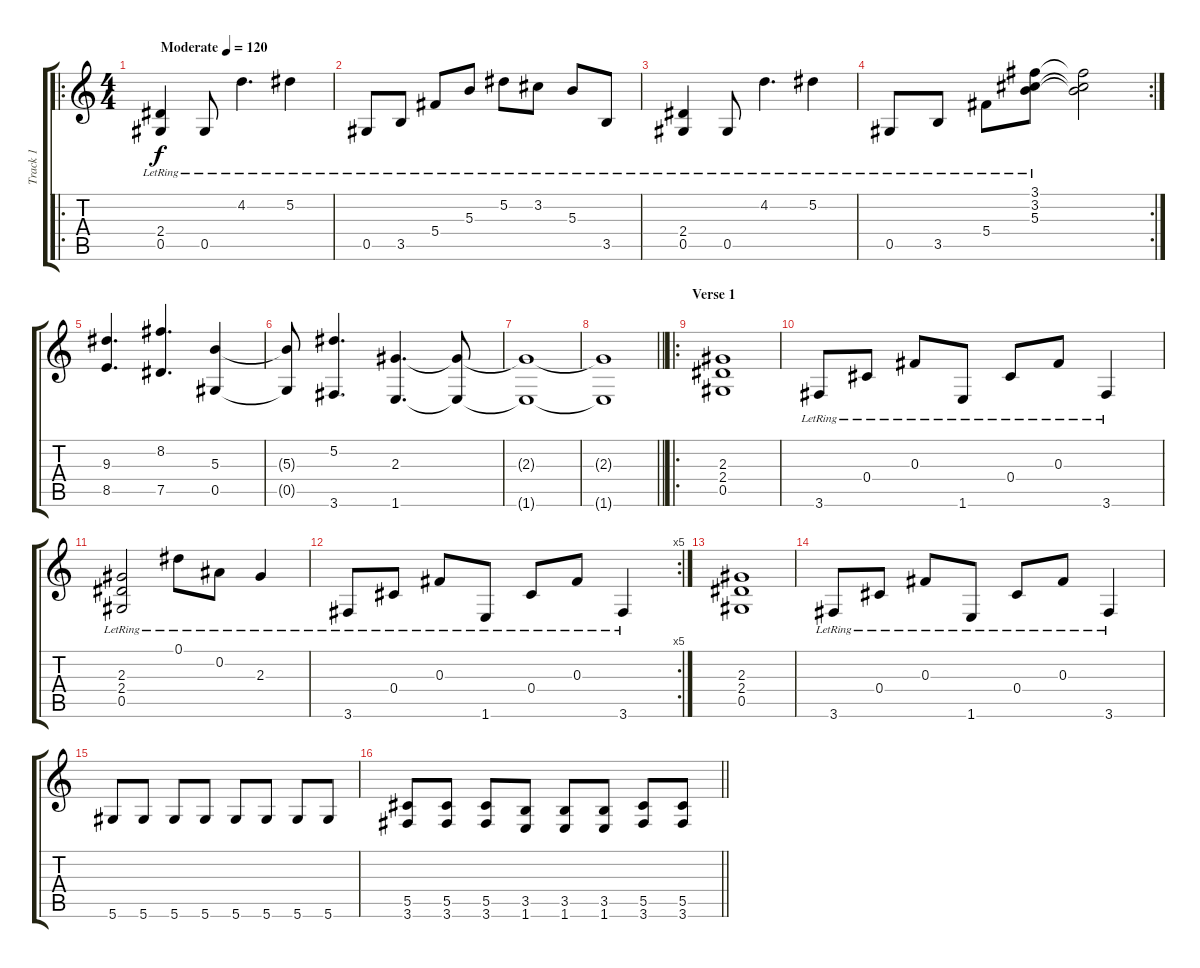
\track ("Track 1" "Track 1") {instrument acousticguitarsteel}
\staff {score tabs}
\tuning (Eb4 Bb3 Gb3 Db3 Ab2 Eb2) {hide}
\ro
\ts (4 4)
\tempo (120 "Moderate")
\clef g2
\ks c
(2.4{lr} 0.5{lr}).4{dy f instrument acousticguitarsteel} 0.5{lr}.8 4.2{lr}.4{d} 5.2{lr}.4 |
0.5{lr}.8 3.5{lr}.8 5.4{lr}.8 5.3{lr}.8 5.2{lr}.8 3.2{lr}.8 5.3{lr}.8 3.5{lr}.8 |
(2.4{lr} 0.5{lr}).4 0.5{lr}.8 4.2{lr}.4{d} 5.2{lr}.4 |
\rc 2
0.5{lr}.8 3.5{lr}.8 5.4{lr}.8 (3.1{lr} 3.2{lr} 5.3{lr}).8 (3.1{t} 3.2{t} 5.3{t}).2 |
(9.3 8.5).4{d} (8.2 7.5).4{d} (5.3 0.5).4 |
(5.3{t} 0.5{t}).8 (5.2 3.6).4{d} (2.3 1.6).4{d} (2.3{t} 1.6{t}).8 |
(2.3{t} 1.6{t}).1 |
\barLineRight lightlight
(2.3{t} 1.6{t}).1 |
\ro
\section ("" "Verse 1")
(2.3 2.4 0.5).1 |
3.6{lr}.8 0.4{lr}.8 0.3{lr}.8 1.6{lr}.8 0.4{lr}.8 0.3{lr}.8 3.6{lr}.4 |
(2.3{lr} 2.4{lr} 0.5{lr}).2 0.1{lr}.8 0.2{lr}.8 2.3{lr}.4 |
\rc 5
3.6{lr}.8 0.4{lr}.8 0.3{lr}.8 1.6{lr}.8 0.4{lr}.8 0.3{lr}.8 3.6{lr}.4 |
(2.3 2.4 0.5).1 |
3.6{lr}.8 0.4{lr}.8 0.3{lr}.8 1.6{lr}.8 0.4{lr}.8 0.3{lr}.8 3.6{lr}.4 |
5.6.8{instrument distortionguitar} 5.6.8 5.6.8 5.6.8 5.6.8 5.6.8 5.6.8 5.6.8 |
\barLineRight lightlight
(5.5 3.6).8 (5.5 3.6).8 (5.5 3.6).8 (3.5 1.6).8 (3.5 1.6).8 (3.5 1.6).8 (5.5 3.6).8 (5.5 3.6).8
